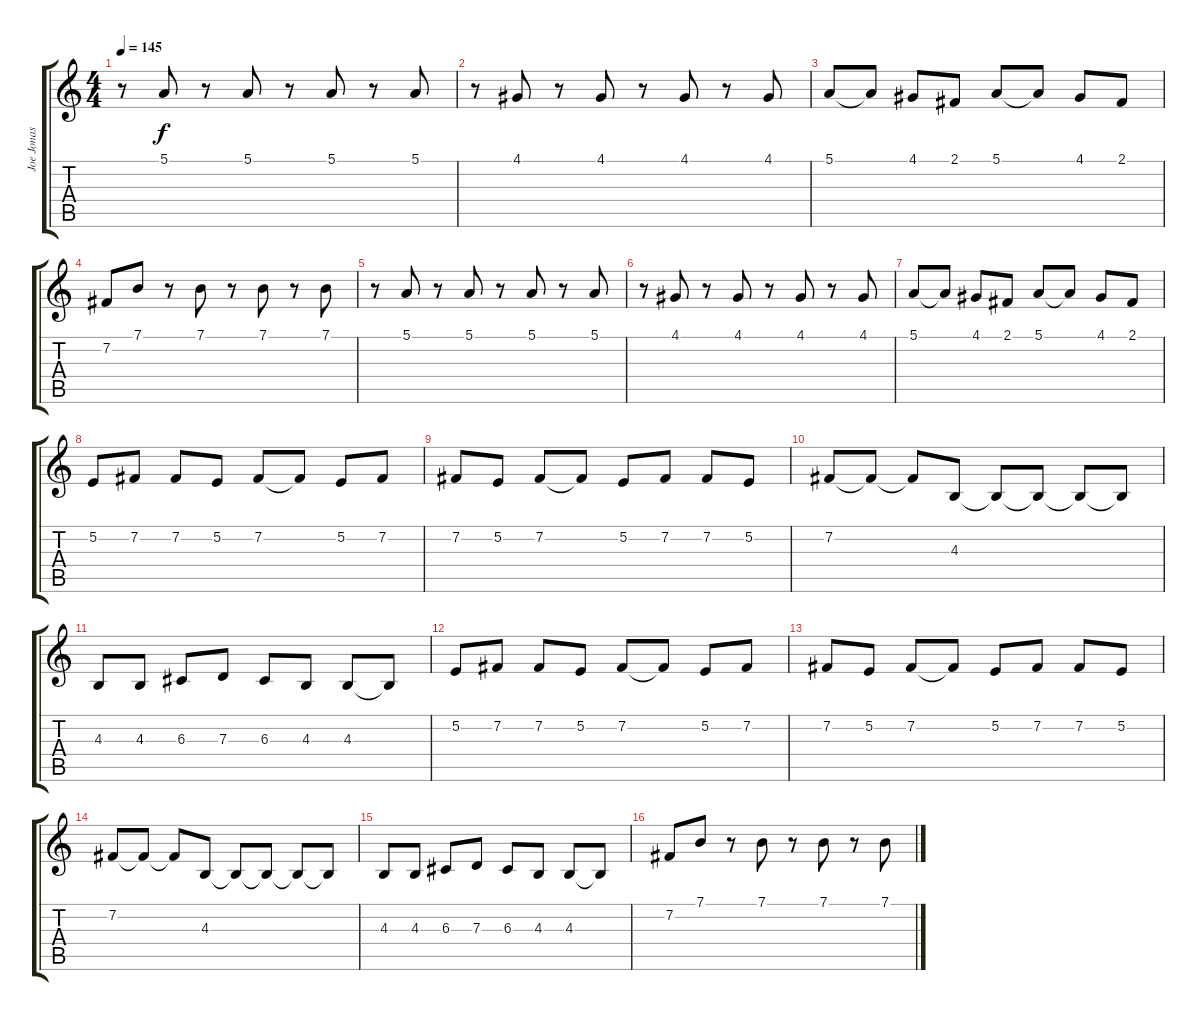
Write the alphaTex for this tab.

\track ("Joe Jonas" "Joe Jonas") {instrument oboe}
\staff {score tabs}
\tuning (E4 B3 G3 D3 A2 E2) {hide}
\ts (4 4)
\tempo 145
\clef g2
\ks c
r.8{dy f} 5.1.8 r.8 5.1.8 r.8 5.1.8 r.8 5.1.8 |
r.8 4.1.8 r.8 4.1.8 r.8 4.1.8 r.8 4.1.8 |
5.1.8 5.1{t}.8 4.1.8 2.1.8 5.1.8 5.1{t}.8 4.1.8 2.1.8 |
7.2.8 7.1.8 r.8 7.1.8 r.8 7.1.8 r.8 7.1.8 |
r.8 5.1.8 r.8 5.1.8 r.8 5.1.8 r.8 5.1.8 |
r.8 4.1.8 r.8 4.1.8 r.8 4.1.8 r.8 4.1.8 |
5.1.8 5.1{t}.8 4.1.8 2.1.8 5.1.8 5.1{t}.8 4.1.8 2.1.8 |
5.2.8 7.2.8 7.2.8 5.2.8 7.2.8 7.2{t}.8 5.2.8 7.2.8 |
7.2.8 5.2.8 7.2.8 7.2{t}.8 5.2.8 7.2.8 7.2.8 5.2.8 |
7.2.8 7.2{t}.8 7.2{t}.8 4.3.8 4.3{t}.8 4.3{t}.8 4.3{t}.8 4.3{t}.8 |
4.3.8 4.3.8 6.3.8 7.3.8 6.3.8 4.3.8 4.3.8 4.3{t}.8 |
5.2.8 7.2.8 7.2.8 5.2.8 7.2.8 7.2{t}.8 5.2.8 7.2.8 |
7.2.8 5.2.8 7.2.8 7.2{t}.8 5.2.8 7.2.8 7.2.8 5.2.8 |
7.2.8 7.2{t}.8 7.2{t}.8 4.3.8 4.3{t}.8 4.3{t}.8 4.3{t}.8 4.3{t}.8 |
4.3.8 4.3.8 6.3.8 7.3.8 6.3.8 4.3.8 4.3.8 4.3{t}.8 |
7.2.8 7.1.8 r.8 7.1.8 r.8 7.1.8 r.8 7.1.8
